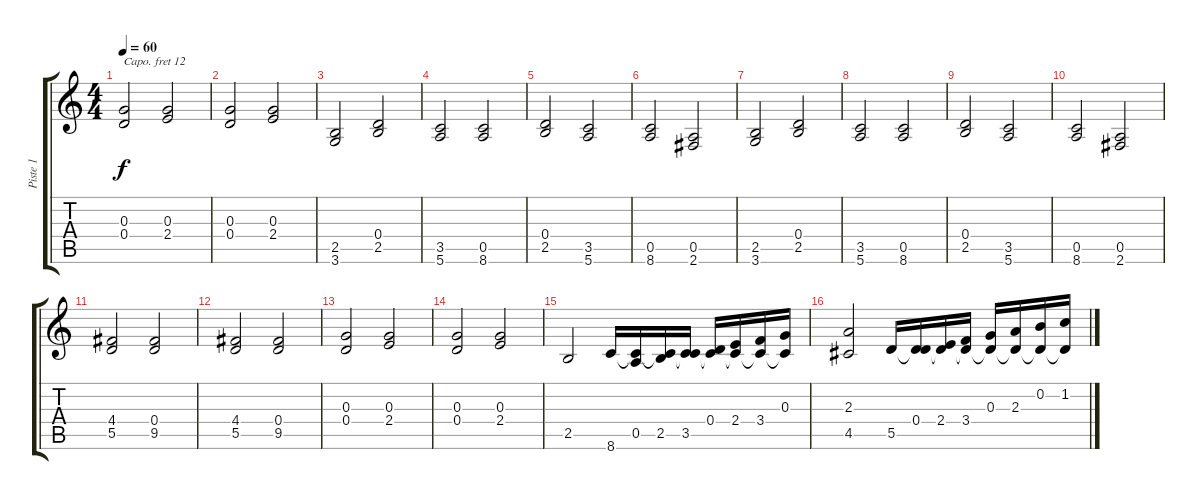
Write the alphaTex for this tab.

\track ("Piste 1" "Piste 1") {instrument synthstrings1}
\staff {score tabs}
\capo 12
\tuning (E4 B3 G3 D3 A2 E2) {hide}
\ts (4 4)
\tempo 60
\clef g2
\ks c
(0.3 0.4).2{dy f} (0.3 2.4).2 |
(0.3 0.4).2 (0.3 2.4).2 |
(2.5 3.6).2 (0.4 2.5).2 |
(3.5 5.6).2 (0.5 8.6).2 |
(0.4 2.5).2 (3.5 5.6).2 |
(0.5 8.6).2 (0.5 2.6).2 |
(2.5 3.6).2 (0.4 2.5).2 |
(3.5 5.6).2 (0.5 8.6).2 |
(0.4 2.5).2 (3.5 5.6).2 |
(0.5 8.6).2 (0.5 2.6).2 |
(4.4 5.5).2 (0.4 9.5).2 |
(4.4 5.5).2 (0.4 9.5).2 |
(0.3 0.4).2 (0.3 2.4).2 |
(0.3 0.4).2 (0.3 2.4).2 |
2.5.2{instrument synthstrings1} 8.6.16{instrument synthstrings1} (0.5 8.6{t}).16{instrument pizzicatostrings} (2.5 8.6{t}).16 (3.5 8.6{t}).16 (0.4 8.6{t}).16 (2.4 8.6{t}).16 (3.4 8.6{t}).16 (0.3 8.6{t}).16 |
(2.3 4.5).2{instrument synthstrings1} 5.5.16 (0.4 5.5{t}).16{instrument pizzicatostrings} (2.4 5.5{t}).16 (3.4 5.5{t}).16 (0.3 5.5{t}).16 (2.3 5.5{t}).16 (0.2 5.5{t}).16 (1.2 5.5{t}).16
